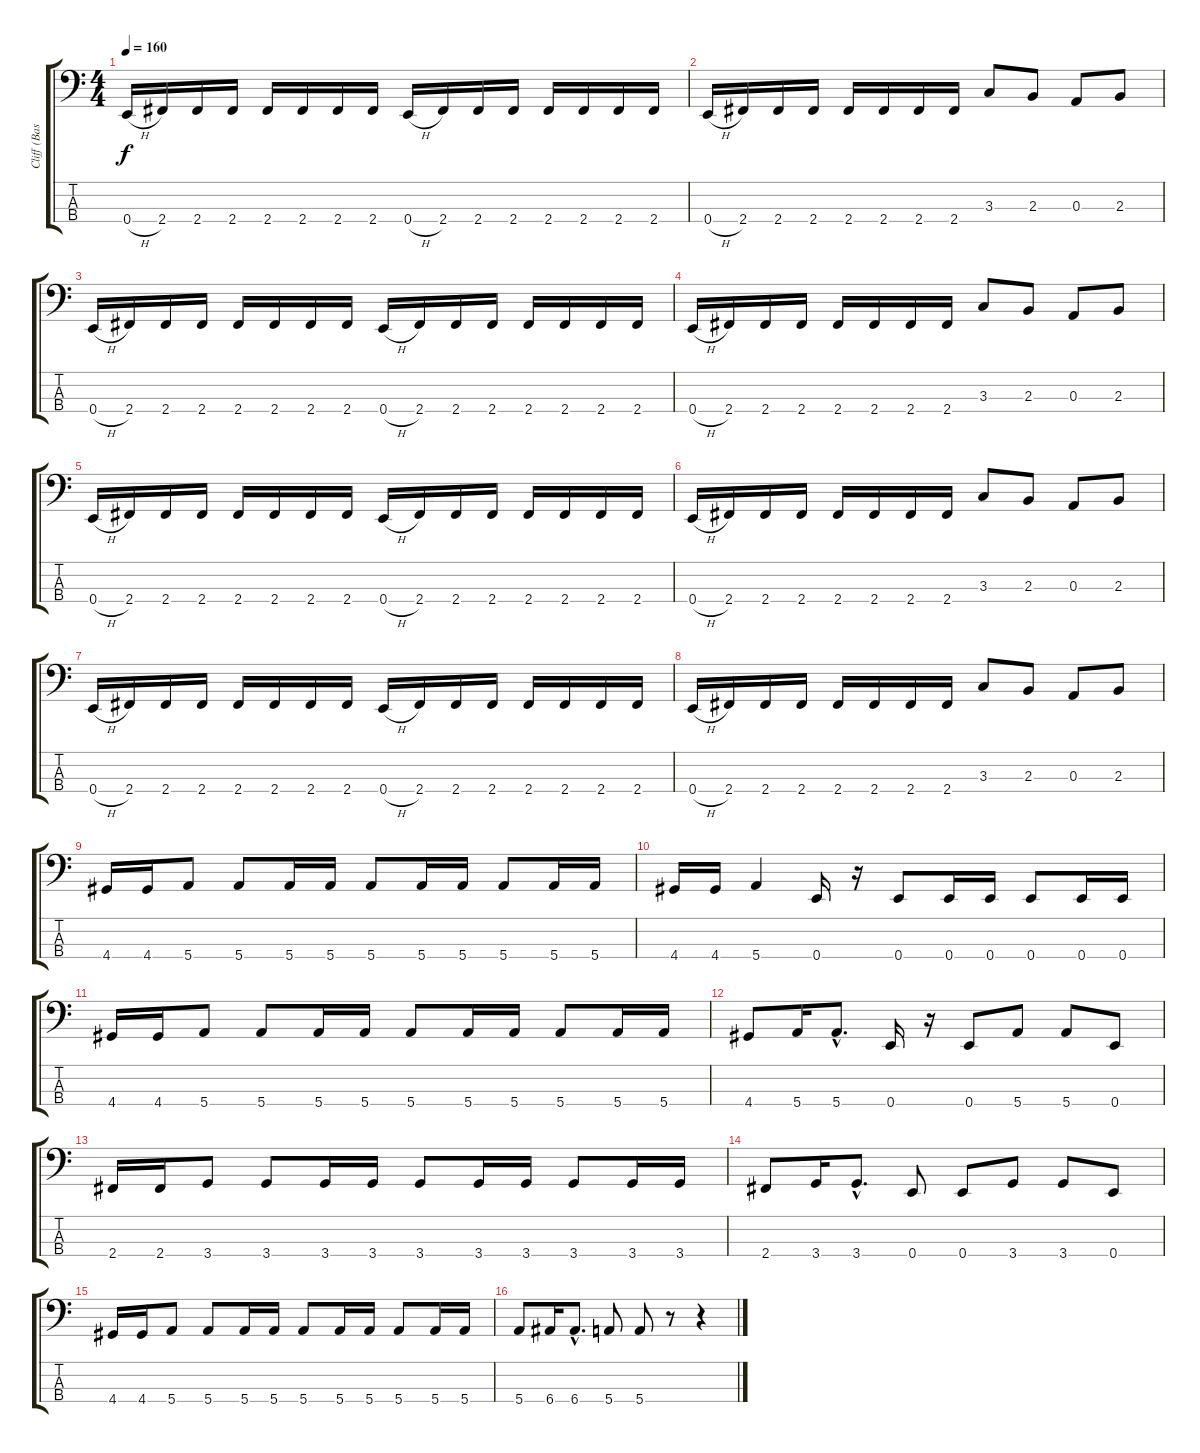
\track ("Cliff (Bass)" "Cliff (Bas") {instrument electricbassfinger}
\staff {score tabs}
\tuning (G2 D2 A1 E1) {hide}
\ts (4 4)
\tempo 160
\clef f4
\ks c
0.4{h}.16{dy f} 2.4.16 2.4.16 2.4.16 2.4.16 2.4.16 2.4.16 2.4.16 0.4{h}.16 2.4.16 2.4.16 2.4.16 2.4.16 2.4.16 2.4.16 2.4.16 |
0.4{h}.16 2.4.16 2.4.16 2.4.16 2.4.16 2.4.16 2.4.16 2.4.16 3.3.8 2.3.8 0.3.8 2.3.8 |
0.4{h}.16 2.4.16 2.4.16 2.4.16 2.4.16 2.4.16 2.4.16 2.4.16 0.4{h}.16 2.4.16 2.4.16 2.4.16 2.4.16 2.4.16 2.4.16 2.4.16 |
0.4{h}.16 2.4.16 2.4.16 2.4.16 2.4.16 2.4.16 2.4.16 2.4.16 3.3.8 2.3.8 0.3.8 2.3.8 |
0.4{h}.16 2.4.16 2.4.16 2.4.16 2.4.16 2.4.16 2.4.16 2.4.16 0.4{h}.16 2.4.16 2.4.16 2.4.16 2.4.16 2.4.16 2.4.16 2.4.16 |
0.4{h}.16 2.4.16 2.4.16 2.4.16 2.4.16 2.4.16 2.4.16 2.4.16 3.3.8 2.3.8 0.3.8 2.3.8 |
0.4{h}.16 2.4.16 2.4.16 2.4.16 2.4.16 2.4.16 2.4.16 2.4.16 0.4{h}.16 2.4.16 2.4.16 2.4.16 2.4.16 2.4.16 2.4.16 2.4.16 |
0.4{h}.16 2.4.16 2.4.16 2.4.16 2.4.16 2.4.16 2.4.16 2.4.16 3.3.8 2.3.8 0.3.8 2.3.8 |
4.4.16 4.4.16 5.4.8 5.4.8 5.4.16 5.4.16 5.4.8 5.4.16 5.4.16 5.4.8 5.4.16 5.4.16 |
4.4.16 4.4.16 5.4.4 0.4.16 r.16 0.4.8 0.4.16 0.4.16 0.4.8 0.4.16 0.4.16 |
4.4.16 4.4.16 5.4.8 5.4.8 5.4.16 5.4.16 5.4.8 5.4.16 5.4.16 5.4.8 5.4.16 5.4.16 |
4.4.8 5.4.16 5.4{hac}.8{d} 0.4.16 r.16 0.4.8 5.4.8 5.4.8 0.4.8 |
2.4.16 2.4.16 3.4.8 3.4.8 3.4.16 3.4.16 3.4.8 3.4.16 3.4.16 3.4.8 3.4.16 3.4.16 |
2.4.8 3.4.16 3.4{hac}.8{d} 0.4.8 0.4.8 3.4.8 3.4.8 0.4.8 |
4.4.16 4.4.16 5.4.8 5.4.8 5.4.16 5.4.16 5.4.8 5.4.16 5.4.16 5.4.8 5.4.16 5.4.16 |
5.4.8 6.4.16 6.4{hac}.8{d} 5.4.8 5.4.8 r.8 r.4
